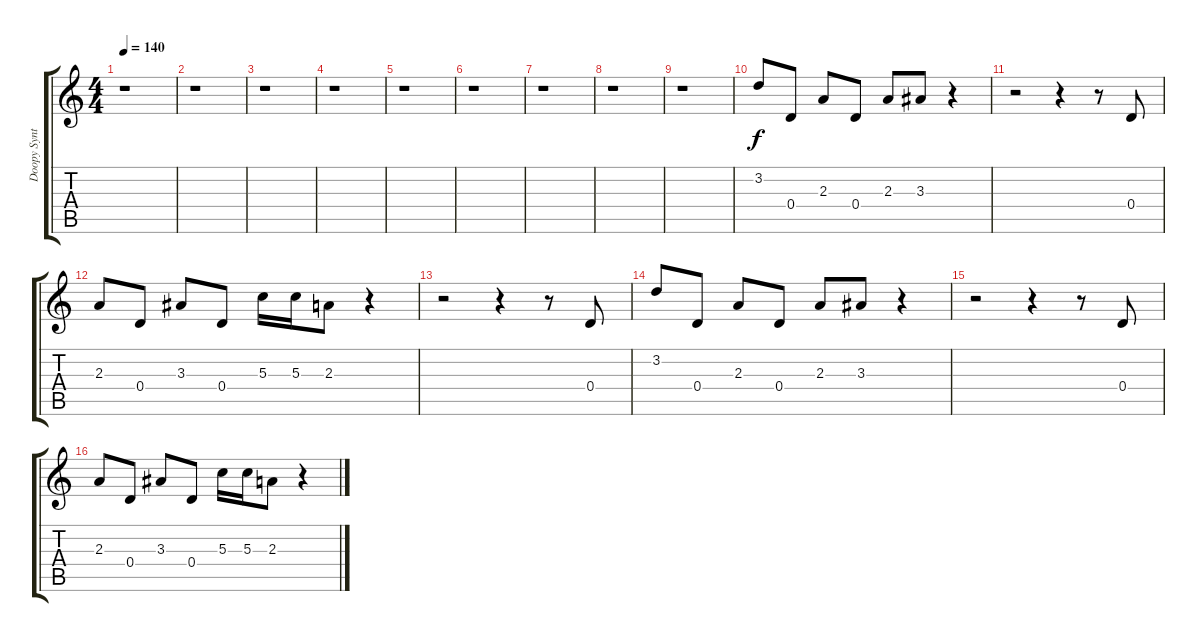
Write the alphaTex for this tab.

\track ("Doopy Synth" "Doopy Synt") {instrument synthbass1}
\staff {score tabs}
\tuning (E4 B3 G3 D3 A2 D2) {hide}
\ts (4 4)
\tempo 140
\clef g2
\ks c
r.1{dy f instrument synthbass1} |
r.1 |
r.1 |
r.1 |
r.1 |
r.1 |
r.1 |
r.1 |
r.1 |
3.2.8 0.4.8 2.3.8 0.4.8 2.3.8 3.3.8 r.4 |
r.2 r.4 r.8 0.4.8 |
2.3.8 0.4.8 3.3.8 0.4.8 5.3.16 5.3.16 2.3.8 r.4 |
r.2 r.4 r.8 0.4.8 |
3.2.8 0.4.8 2.3.8 0.4.8 2.3.8 3.3.8 r.4 |
r.2 r.4 r.8 0.4.8 |
2.3.8 0.4.8 3.3.8 0.4.8 5.3.16 5.3.16 2.3.8 r.4
